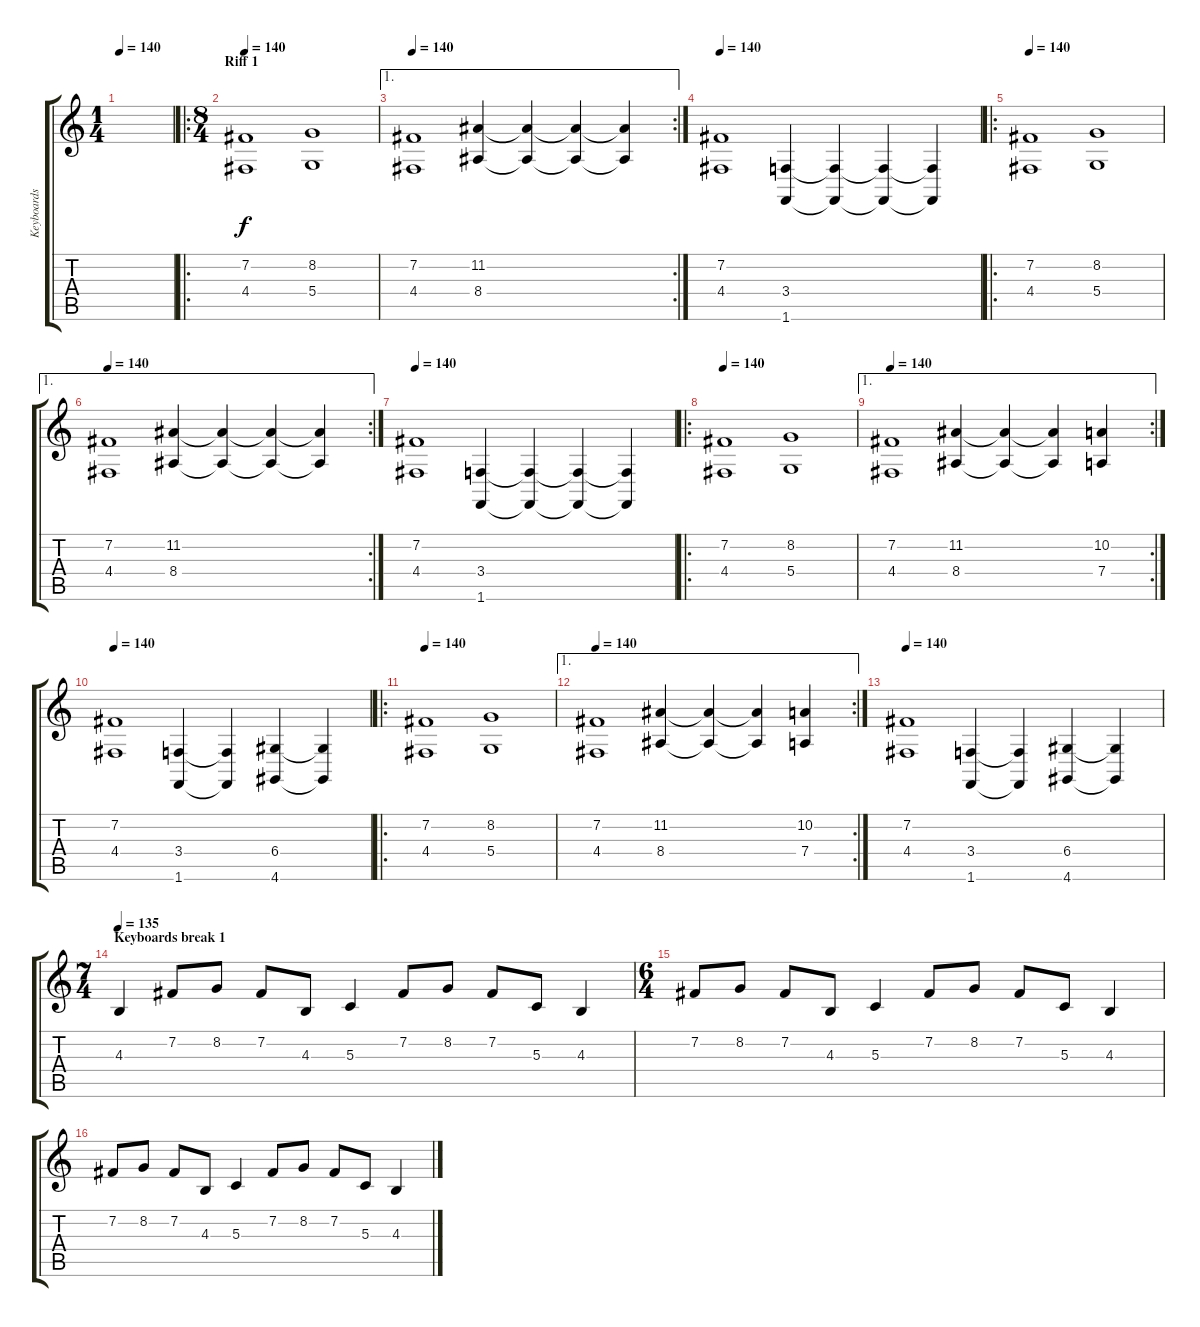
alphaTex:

\track ("Keyboards 2" "Keyboards ") {instrument synthstrings1}
\staff {score tabs}
\tuning (E4 B3 G3 D3 A2 E2) {hide}
\ts (1 4)
\tempo 140
\clef g2
\ks c
|
\ro
\ts (8 4)
\section ("" "Riff 1")
\tempo 140
(7.2 4.4).1{volume 12 instrument stringensemble1} (8.2 5.4).1 |
\ae 1
\rc 2
\tempo 140
(7.2 4.4).1 (11.2 8.4).4 (11.2{t} 8.4{t}).4 (11.2{t} 8.4{t}).4 (11.2{t} 8.4{t}).4 |
\tempo 140
(7.2 4.4).1{instrument stringensemble1} (3.4 1.6).4 (3.4{t} 1.6{t}).4 (3.4{t} 1.6{t}).4 (3.4{t} 1.6{t}).4 |
\ro
\tempo 140
(7.2 4.4).1 (8.2 5.4).1 |
\ae 1
\rc 2
\tempo 140
(7.2 4.4).1{instrument stringensemble1} (11.2 8.4).4 (11.2{t} 8.4{t}).4 (11.2{t} 8.4{t}).4 (11.2{t} 8.4{t}).4 |
\tempo 140
(7.2 4.4).1 (3.4 1.6).4 (3.4{t} 1.6{t}).4 (3.4{t} 1.6{t}).4 (3.4{t} 1.6{t}).4 |
\ro
\tempo 140
(7.2 4.4).1{instrument stringensemble1} (8.2 5.4).1 |
\ae 1
\rc 2
\tempo 140
(7.2 4.4).1 (11.2 8.4).4 (11.2{t} 8.4{t}).4 (11.2{t} 8.4{t}).4 (10.2 7.4).4 |
\tempo 140
(7.2 4.4).1{instrument stringensemble1} (3.4 1.6).4 (3.4{t} 1.6{t}).4 (6.4 4.6).4 (6.4{t} 4.6{t}).4 |
\ro
\tempo 140
(7.2 4.4).1 (8.2 5.4).1 |
\ae 1
\rc 2
\tempo 140
(7.2 4.4).1{instrument stringensemble1} (11.2 8.4).4 (11.2{t} 8.4{t}).4 (11.2{t} 8.4{t}).4 (10.2 7.4).4 |
\tempo 140
(7.2 4.4).1 (3.4 1.6).4 (3.4{t} 1.6{t}).4 (6.4 4.6).4 (6.4{t} 4.6{t}).4 |
\ts (7 4)
\section ("" "Keyboards break 1")
\tempo 135
4.3.4{volume 15 instrument stringensemble1} 7.2.8 8.2.8 7.2.8 4.3.8 5.3.4 7.2.8 8.2.8 7.2.8 5.3.8 4.3.4 |
\ts (6 4)
7.2.8{volume 15 instrument stringensemble1} 8.2.8 7.2.8 4.3.8 5.3.4 7.2.8 8.2.8 7.2.8 5.3.8 4.3.4 |
7.2.8{volume 15} 8.2.8 7.2.8 4.3.8 5.3.4 7.2.8 8.2.8 7.2.8 5.3.8 4.3.4
